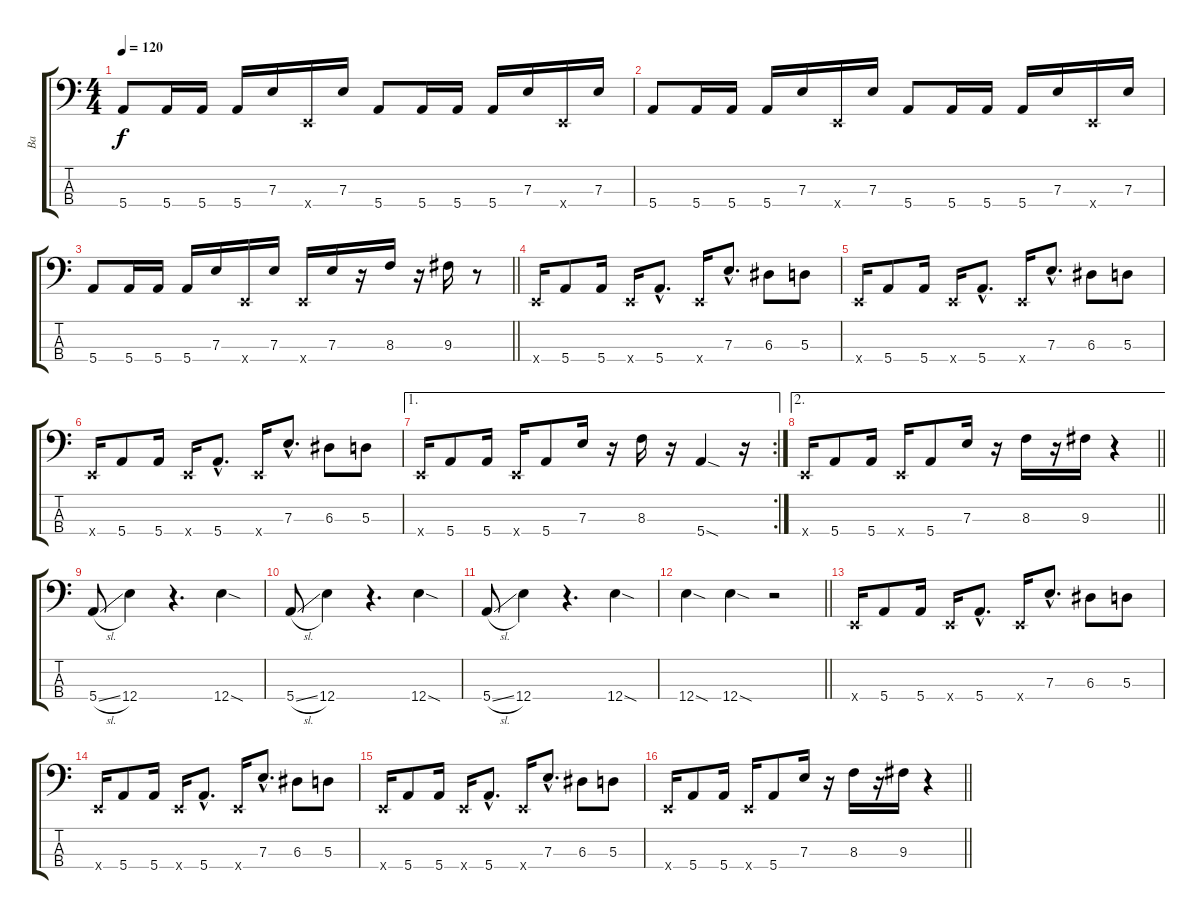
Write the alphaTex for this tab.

\track ("Ba" "Ba") {instrument slapbass1}
\staff {score tabs}
\tuning (G2 D2 A1 E1) {hide}
\ts (4 4)
\tempo 120
\clef f4
\ks c
5.4.8{dy f} 5.4.16 5.4.16 5.4.16 7.3.16 0.4{x}.16 7.3.16 5.4.8 5.4.16 5.4.16 5.4.16 7.3.16 0.4{x}.16 7.3.16 |
5.4.8 5.4.16 5.4.16 5.4.16 7.3.16 0.4{x}.16 7.3.16 5.4.8 5.4.16 5.4.16 5.4.16 7.3.16 0.4{x}.16 7.3.16 |
\barLineRight lightlight
5.4.8 5.4.16 5.4.16 5.4.16 7.3.16 0.4{x}.16 7.3.16 0.4{x}.16 7.3.16 r.16 8.3.16 r.16 9.3.16 r.8 |
0.4{x}.16 5.4.8 5.4.16 0.4{x}.16 5.4{hac}.8{d} 0.4{x}.16 7.3{hac}.8{d} 6.3.8 5.3.8 |
0.4{x}.16 5.4.8 5.4.16 0.4{x}.16 5.4{hac}.8{d} 0.4{x}.16 7.3{hac}.8{d} 6.3.8 5.3.8 |
0.4{x}.16 5.4.8 5.4.16 0.4{x}.16 5.4{hac}.8{d} 0.4{x}.16 7.3{hac}.8{d} 6.3.8 5.3.8 |
\ae 1
\rc 2
0.4{x}.16 5.4.8 5.4.16 0.4{x}.16 5.4.8 7.3.16 r.16 8.3.16 r.16 5.4{sod}.4 r.16 |
\ae 2
\barLineRight lightlight
0.4{x}.16 5.4.8 5.4.16 0.4{x}.16 5.4.8 7.3.16 r.16 8.3.16 r.16 9.3.16 r.4 |
5.4{sl}.8 12.4.4 r.4{d} 12.4{sod}.4 |
5.4{sl}.8 12.4.4 r.4{d} 12.4{sod}.4 |
5.4{sl}.8 12.4.4 r.4{d} 12.4{sod}.4 |
\barLineRight lightlight
12.4{sod}.4 12.4{sod}.4 r.2 |
0.4{x}.16 5.4.8 5.4.16 0.4{x}.16 5.4{hac}.8{d} 0.4{x}.16 7.3{hac}.8{d} 6.3.8 5.3.8 |
0.4{x}.16 5.4.8 5.4.16 0.4{x}.16 5.4{hac}.8{d} 0.4{x}.16 7.3{hac}.8{d} 6.3.8 5.3.8 |
0.4{x}.16 5.4.8 5.4.16 0.4{x}.16 5.4{hac}.8{d} 0.4{x}.16 7.3{hac}.8{d} 6.3.8 5.3.8 |
\barLineRight lightlight
0.4{x}.16 5.4.8 5.4.16 0.4{x}.16 5.4.8 7.3.16 r.16 8.3.16 r.16 9.3.16 r.4
